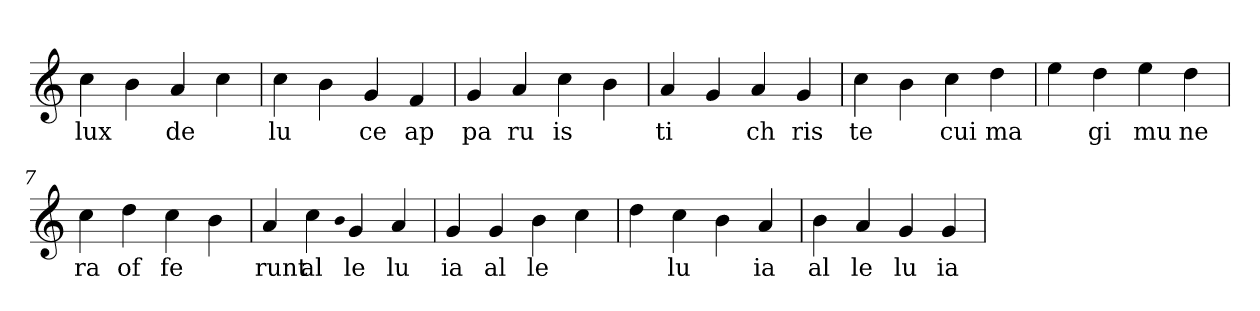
**kern	**text
*part1	*part1
*staff1	*staff1
*clefG2	*
=1	=1
4cc	lux
4b	.
4a	de
4cc	.
=2	=2
4cc	lu
4b	.
4g	ce
4f	ap
=3	=3
4g	pa
4a	ru
4cc	is
4b	.
=4	=4
4a	ti
4g	.
4a	ch
4g	ris
=5	=5
4cc	te
4b	.
4cc	cui
4dd	ma
=6	=6
4ee	.
4dd	gi
4ee	mu
4dd	ne
=7	=7
4cc	ra
4dd	of
4cc	fe
4b	.
=8	=8
4a	runt
4cc	al
qqb	.
4g	le
4a	lu
=9	=9
4g	ia
4g	al
4b	le
4cc	.
=10	=10
4dd	.
4cc	lu
4b	.
4a	ia
=11	=11
4b	al
4a	le
4g	lu
4g	ia
=	=
*-	*-
